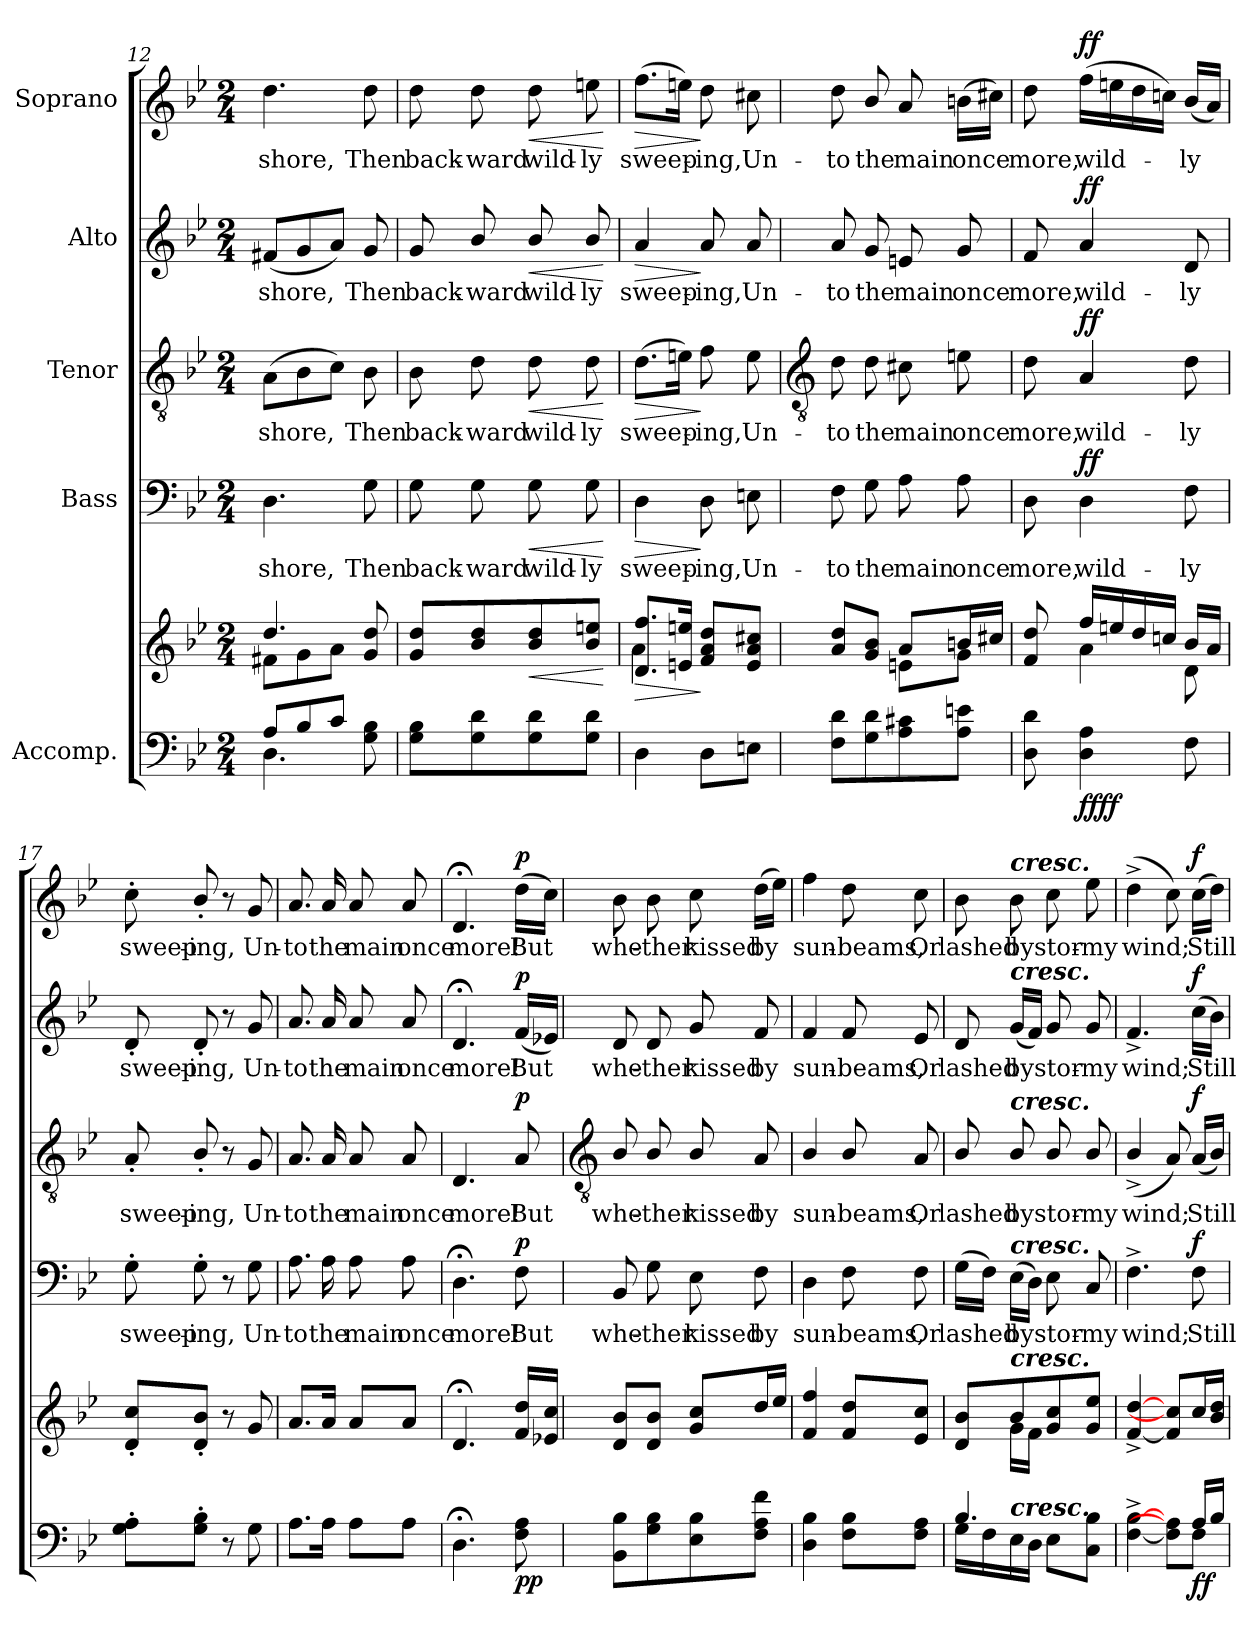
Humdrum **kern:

**kern	**kern	**dynam	**kern	**text	**dynam	**kern	**text	**dynam	**kern	**text	**dynam	**kern	**text	**dynam
*part5	*part5	*part5	*part4	*part4	*part4	*part3	*part3	*part3	*part2	*part2	*part2	*part1	*part1	*part1
*staff6	*staff5	*staff5/6	*staff4	*staff4	*staff4	*staff3	*staff3	*staff3	*staff2	*staff2	*staff2	*staff1	*staff1	*staff1
*I"Accomp.	*	*	*I"Bass	*	*	*I"Tenor	*	*	*I"Alto	*	*	*I"Soprano	*	*
*clefF4	*clefG2	*	*clefF4	*	*	*clefGv2	*	*	*clefG2	*	*	*clefG2	*	*
*k[b-e-]	*k[b-e-]	*	*k[b-e-]	*	*	*k[b-e-]	*	*	*k[b-e-]	*	*	*k[b-e-]	*	*
*B-:	*B-:	*	*B-:	*	*	*B-:	*	*	*B-:	*	*	*B-:	*	*
*M2/4	*M2/4	*	*M2/4	*	*	*M2/4	*	*	*M2/4	*	*	*M2/4	*	*
=12	=12	=12	=12	=12	=12	=12	=12	=12	=12	=12	=12	=12	=12	=12
*^	*^	*	*	*	*	*	*	*	*	*	*	*	*	*
!	!	!	!	!	!	!LO:LY:b	!	!	!LO:LY:b	!	!	!LO:LY:b	!	!	!LO:LY:b	!
8A/L	4.D\	4.dd/	8f#X\L	.	4.D	shore,	.	(>8AL	shore,	.	(<8f#XL	shore,	.	4.dd	shore,	.
8B-/	.	.	8g\	.	.	.	.	8B-	.	.	8g	.	.	.	.	.
8c/J	.	.	8a\J	.	.	.	.	8cJ)	.	.	8aJ)	.	.	.	.	.
!	!	!	!	!	!	!LO:LY:b	!	!	!LO:LY:b	!	!	!LO:LY:b	!	!	!LO:LY:b	!
8ryy	8G\ 8B-\	8g/ 8dd/	8ryy	.	8G	Then	.	8B-	Then	.	8g	Then	.	8dd	Then	.
=13	=13	=13	=13	=13	=13	=13	=13	=13	=13	=13	=13	=13	=13	=13	=13	=13
!	!	!	!LO:N:vis=1	!	!	!LO:LY:b	!	!	!LO:LY:b	!	!	!LO:LY:b	!	!	!LO:LY:b	!
*v	*v	*	*	*	*	*	*	*	*	*	*	*	*	*	*	*
8G\ 8B-\L	8g/ 8dd/L	2ryy	.	8G	back-	.	8B-	back-	.	8g	back-	.	8dd	back-	.
!	!	!	!	!	!LO:LY:b	!	!	!LO:LY:b	!	!	!LO:LY:b	!	!	!LO:LY:b	!
8G\ 8d\	8b-/ 8dd/	.	.	8G	-ward	.	8d	-ward	.	8b-/	-ward	.	8dd	-ward	.
!	!	!	!LO:HP:b	!	!LO:LY:b	!LO:HP:b	!	!LO:LY:b	!LO:HP:b	!	!LO:LY:b	!LO:HP:b	!	!LO:LY:b	!LO:HP:b
8G\ 8d\	8b-/ 8dd/	.	<	8G	wild-	<	8d	wild-	<	8b-/	wild-	<	8dd	wild-	<
!	!	!	!	!	!LO:LY:b	!	!	!LO:LY:b	!	!	!LO:LY:b	!	!	!LO:LY:b	!
8G\ 8d\J	8b-/ 8een/J	.	.	8G	-ly	.	8d	-ly	.	8b-/	-ly	.	8een	-ly	.
*	*v	*v	*	*	*	*	*	*	*	*	*	*	*	*	*
.	.	[	.	.	[	.	.	[	.	.	[	.	.	[
=14	=14	=14	=14	=14	=14	=14	=14	=14	=14	=14	=14	=14	=14	=14
!	!	!LO:HP:b	!	!LO:LY:b	!LO:HP:b	!	!LO:LY:b	!LO:HP:b	!	!LO:LY:b	!LO:HP:b	!	!LO:LY:b	!LO:HP:b
*	*^	*	*	*	*	*	*	*	*	*	*	*	*	*
4D\	8.d/ 8.ff/L	4a\	>	4D	sweep-	>	(>8.dL	sweep-	>	4a	sweep-	>	(>8.ffL	sweep-	>
.	16en/ 16een/J	.	.	.	.	.	16enJ)	.	.	.	.	.	16eenJ)	.	.
!	!	!	!	!	!LO:LY:b	!	!	!LO:LY:b	!	!	!LO:LY:b	!	!	!LO:LY:b	!
8D\L	8f/ 8a/ 8dd/L	4ryy	]	8D	-ing,	]	8f	ing,	]	8a	-ing,	]	8dd	ing,	]
!	!	!	!	!	!LO:LY:b	!	!	!LO:LY:b	!	!	!LO:LY:b	!	!	!LO:LY:b	!
8En\J	8e/ 8a/ 8cc#X/J	.	.	8En	Un-	.	8e	Un-	.	8a	Un-	.	8cc#X	Un-	.
!!LO:LB:g=z
=15	=15	=15	=15	=15	=15	=15	=15	=15	=15	=15	=15	=15	=15	=15	=15
*	*	*	*	*	*	*	*clefGv2	*	*	*	*	*	*	*	*
!	!	!	!	!	!LO:LY:b	!	!	!LO:LY:b	!	!	!LO:LY:b	!	!	!LO:LY:b	!
8F 8dL	8a/ 8dd/L	4ryy	.	8F	-to	.	8d	-to	.	8a	-to	.	8dd	-to	.
!	!	!	!	!	!LO:LY:b	!	!	!LO:LY:b	!	!	!LO:LY:b	!	!	!LO:LY:b	!
8G 8d	8g/ 8b-/J	.	.	8G	the	.	8d	the	.	8g	the	.	8b-/	the	.
!	!	!	!	!	!LO:LY:b	!	!	!LO:LY:b	!	!	!LO:LY:b	!	!	!LO:LY:b	!
8A 8c#X	8a/L	8en\L	.	8A	main	.	8c#X	main	.	8en	main	.	8a	main	.
!	!	!	!	!	!LO:LY:b	!	!	!LO:LY:b	!	!	!LO:LY:b	!	!	!LO:LY:b	!
8A 8enJ	16bn/L	8g\J	.	8A	once	.	8en	once	.	8g	once	.	(>16bnLL	once	.
.	16cc#X/JJ	.	.	.	.	.	.	.	.	.	.	.	16cc#XJJ)	.	.
=16	=16	=16	=16	=16	=16	=16	=16	=16	=16	=16	=16	=16	=16	=16	=16
!	!	!	!	!	!LO:LY:b	!	!	!LO:LY:b	!	!	!LO:LY:b	!	!	!LO:LY:b	!
8D 8d	8f/ 8dd/	8ryy	.	8D	more,	.	8d	more,	.	8f	more,	.	8dd	more,	.
!	!	!	!LO:DY:b=2	!	!LO:LY:b	!	!	!LO:LY:b	!	!	!LO:LY:b	!	!	!LO:LY:b	!
!	!	!	!LO:DY:n=1:b	!	!	!LO:DY:b	!	!	!LO:DY:b	!	!	!LO:DY:b	!	!	!LO:DY:b
4D 4A	16ff/LL	4a\	ff ff	4D	wild-	ff	4A	wild-	ff	4a	wild-	ff	(>16ffLL	wild-	ff
.	16een/	.	.	.	.	.	.	.	.	.	.	.	16een	.	.
.	16dd/	.	.	.	.	.	.	.	.	.	.	.	16dd	.	.
.	16ccn/JJ	.	.	.	.	.	.	.	.	.	.	.	16ccnJJ)	.	.
!	!	!	!	!	!LO:LY:b	!	!	!LO:LY:b	!	!	!LO:LY:b	!	!	!LO:LY:b	!
8F	16b-/LL	8d\	.	8F	-ly	.	8d	-ly	.	8d	-ly	.	(<16b-LL	ly	.
.	16a/JJ	.	.	.	.	.	.	.	.	.	.	.	16aJJ)	.	.
*	*v	*v	*	*	*	*	*	*	*	*	*	*	*	*	*
=17	=17	=17	=17	=17	=17	=17	=17	=17	=17	=17	=17	=17	=17	=17
!	!	!	!	!LO:LY:b	!	!	!LO:LY:b	!	!	!LO:LY:b	!	!	!LO:LY:b	!
8G' 8A'L	8d/' 8cc/'L	.	8G'	sweep-	.	8A'	sweep-	.	8d'	sweep-	.	8cc'	sweep-	.
!	!	!	!	!LO:LY:b	!	!	!LO:LY:b	!	!	!LO:LY:b	!	!	!LO:LY:b	!
8G' 8B-'J	8d/' 8b-/'J	.	8G'	-ing,	.	8B-'/	-ing,	.	8d'	-ing,	.	8b-'/	-ing,	.
8r	8r	.	8r	.	.	8r	.	.	8r	.	.	8r	.	.
!	!	!	!	!LO:LY:b	!	!	!LO:LY:b	!	!	!LO:LY:b	!	!	!LO:LY:b	!
8G	8g/	.	8G	Un-	.	8G	Un-	.	8g	Un-	.	8g	Un-	.
=18	=18	=18	=18	=18	=18	=18	=18	=18	=18	=18	=18	=18	=18	=18
!	!	!	!	!LO:LY:b	!	!	!LO:LY:b	!	!	!LO:LY:b	!	!	!LO:LY:b	!
8.AL	8.a/L	.	8.A	-to	.	8.A	-to	.	8.a	-to	.	8.a	-to	.
!	!	!	!	!LO:LY:b	!	!	!LO:LY:b	!	!	!LO:LY:b	!	!	!LO:LY:b	!
16AJ	16a/J	.	16A	the	.	16A	the	.	16a	the	.	16a	the	.
!	!	!	!	!LO:LY:b	!	!	!LO:LY:b	!	!	!LO:LY:b	!	!	!LO:LY:b	!
8AL	8a/L	.	8A	main	.	8A	main	.	8a	main	.	8a	main	.
!	!	!	!	!LO:LY:b	!	!	!LO:LY:b	!	!	!LO:LY:b	!	!	!LO:LY:b	!
8AJ	8a/J	.	8A	once	.	8A	once	.	8a	once	.	8a	once	.
=19	=19	=19	=19	=19	=19	=19	=19	=19	=19	=19	=19	=19	=19	=19
!	!	!	!	!LO:LY:b	!	!	!LO:LY:b	!	!	!LO:LY:b	!	!	!LO:LY:b	!
4.D;<	4.d;</	.	4.D;<	more!	.	4.D	more!	.	4.d;<	more!	.	4.d;<	more!	.
!	!	!LO:DY:b=2	!	!LO:LY:b	!	!	!LO:LY:b	!	!	!LO:LY:b	!	!	!LO:LY:b	!
!	!	!LO:DY:n=1:b	!	!	!LO:DY:b	!	!	!LO:DY:b	!	!	!LO:DY:b	!	!	!LO:DY:b
8F\ 8A\	16f/ 16dd/LL	p p	8F	But	p	8A	But	p	(<16fLL	But	p	(>16ddLL	But	p
.	16e-X/ 16cc/JJ	.	.	.	.	.	.	.	16e-XJJ)	.	.	16ccJJ)	.	.
!!LO:LB:g=z
=20	=20	=20	=20	=20	=20	=20	=20	=20	=20	=20	=20	=20	=20	=20
*	*	*	*	*	*	*clefGv2	*	*	*	*	*	*	*	*
*	*^	*	*	*	*	*	*	*	*	*	*	*	*	*
!LO:N:vis=1	!	!LO:N:vis=1	!	!	!LO:LY:b	!	!	!LO:LY:b	!	!	!LO:LY:b	!	!	!LO:LY:b	!
*^	*	*	*	*	*	*	*	*	*	*	*	*	*	*	*
2ryy	8BB-\ 8B-\L	8d/ 8b-/L	2ryy	.	8BB-	whe-	.	8B-/	whe-	.	8d	whe-	.	8b-	whe-	.
!	!	!	!	!	!	!LO:LY:b	!	!	!LO:LY:b	!	!	!LO:LY:b	!	!	!LO:LY:b	!
.	8G\ 8B-\	8d/ 8b-/J	.	.	8G	-ther	.	8B-/	-ther	.	8d	-ther	.	8b-	-ther	.
!	!	!	!	!	!	!LO:LY:b	!	!	!LO:LY:b	!	!	!LO:LY:b	!	!	!LO:LY:b	!
.	8E-\ 8B-\	8g/ 8cc/L	.	.	8E-	kissed	.	8B-/	kissed	.	8g	kissed	.	8cc	kissed	.
!	!	!	!	!	!	!LO:LY:b	!	!	!LO:LY:b	!	!	!LO:LY:b	!	!	!LO:LY:b	!
.	8F\ 8A\ 8f\J	16dd/L	.	.	8F	by	.	8A	by	.	8f	by	.	(>16ddLL	by	.
.	.	16ee-/JJ	.	.	.	.	.	.	.	.	.	.	.	16ee-JJ)	.	.
=21	=21	=21	=21	=21	=21	=21	=21	=21	=21	=21	=21	=21	=21	=21	=21	=21
!LO:N:vis=1	!	!	!LO:N:vis=1	!	!	!LO:LY:b	!	!	!LO:LY:b	!	!	!LO:LY:b	!	!	!LO:LY:b	!
2ryy	4D\ 4B-\	4f/ 4ff/	2ryy	.	4D	sun-	.	4B-/	sun-	.	4f	sun-	.	4ff	sun-	.
!	!	!	!	!	!	!LO:LY:b	!	!	!LO:LY:b	!	!	!LO:LY:b	!	!	!LO:LY:b	!
.	8F\ 8B-\L	8f/ 8dd/L	.	.	8F	-beams,	.	8B-/	-beams,	.	8f	-beams,	.	8dd	-beams,	.
!	!	!	!	!	!	!LO:LY:b	!	!	!LO:LY:b	!	!	!LO:LY:b	!	!	!LO:LY:b	!
.	8F\ 8A\J	8e-/ 8cc/J	.	.	8F	Or	.	8A	Or	.	8e-	Or	.	8cc	Or	.
=22	=22	=22	=22	=22	=22	=22	=22	=22	=22	=22	=22	=22	=22	=22	=22	=22
!	!	!	!	!	!	!LO:LY:b	!	!	!LO:LY:b	!	!	!LO:LY:b	!	!	!LO:LY:b	!
4.B-/	16G\LL	8d/ 8b-/L	8ryy	.	(>16GLL	lashed	.	8B-/	lashed	.	8d	lashed	.	8b-	lashed	.
.	16F\	.	.	.	16FJJ)	.	.	.	.	.	.	.	.	.	.	.
!	!	!	!	!	!	!	!	!	!	!	!	!	!	!LO:TX:a:Bi:t=cresc.	!	!
!	!	!	!	!	!	!	!	!	!	!	!LO:TX:a:Bi:t=cresc.	!	!	!	!	!
!	!	!	!	!	!	!	!	!LO:TX:a:Bi:t=cresc.	!	!	!	!	!	!	!	!
!	!	!	!	!	!LO:TX:a:Bi:t=cresc.	!	!	!	!	!	!	!	!	!	!	!
!	!	!LO:TX:a:Bi:t=cresc.	!	!	!	!	!	!	!	!	!	!	!	!	!	!
!	!LO:TX:a:Bi:t=cresc.	!	!	!	!	!	!	!	!	!	!	!	!	!	!	!
!	!	!	!	!	!	!LO:LY:b	!	!	!LO:LY:b	!	!	!LO:LY:b	!	!	!LO:LY:b	!
.	16E-\	8b-/	16g\LL	.	(>16E-LL	by	.	8B-/	by	.	(<16gLL	by	.	8b-	by	.
.	16D\JJ	.	16f\JJ	.	16DJJ)	.	.	.	.	.	16fJJ)	.	.	.	.	.
!	!	!	!	!	!	!LO:LY:b	!	!	!LO:LY:b	!	!	!LO:LY:b	!	!	!LO:LY:b	!
.	8E-\L	8g/ 8cc/	4ryy	.	8E-	stor-	.	8B-/	stor-	.	8g	stor-	.	8cc	stor-	.
!	!	!	!	!	!	!LO:LY:b	!	!	!LO:LY:b	!	!	!LO:LY:b	!	!	!LO:LY:b	!
8ryy	8C\ 8B-\J	8g/ 8ee-/J	.	.	8C	-my	.	8B-/	-my	.	8g	-my	.	8ee-	-my	.
*	*	*v	*v	*	*	*	*	*	*	*	*	*	*	*	*	*
=23	=23	=23	=23	=23	=23	=23	=23	=23	=23	=23	=23	=23	=23	=23	=23
!	!	!	!	!	!LO:LY:b	!	!	!LO:LY:b	!	!	!LO:LY:b	!	!	!LO:LY:b	!
4.ryy	[4F\^ [4B-\^	[4f/^ [4dd/^	.	4.F^	wind;	.	(<4B-^/	wind;	.	4.f^	wind;	.	(>4dd^	wind;	.
.	8F\] 8A\]L	8f/] 8cc/]L	.	.	.	.	8A)	.	.	.	.	.	8cc)	.	.
!	!	!	!LO:DY:b=2	!	!LO:LY:b	!	!	!LO:LY:b	!	!	!LO:LY:b	!	!	!LO:LY:b	!
!	!	!	!LO:DY:n=1:b	!	!	!LO:DY:b	!	!	!LO:DY:b	!	!	!LO:DY:b	!	!	!LO:DY:b
16A/LL	8F\J	16cc/L	f f	8F	Still	f	(<16ALL	Still	f	(>16ccLL	Still	f	(>16ccLL	Still	f
16B-/JJ	.	16b-/ 16dd/JJ	.	.	.	.	16B-JJ)	.	.	16b-JJ)	.	.	16ddJJ)	.	.
*v	*v	*	*	*	*	*	*	*	*	*	*	*	*	*	*
=	=	=	=	=	=	=	=	=	=	=	=	=	=	=
*-	*-	*-	*-	*-	*-	*-	*-	*-	*-	*-	*-	*-	*-	*-
